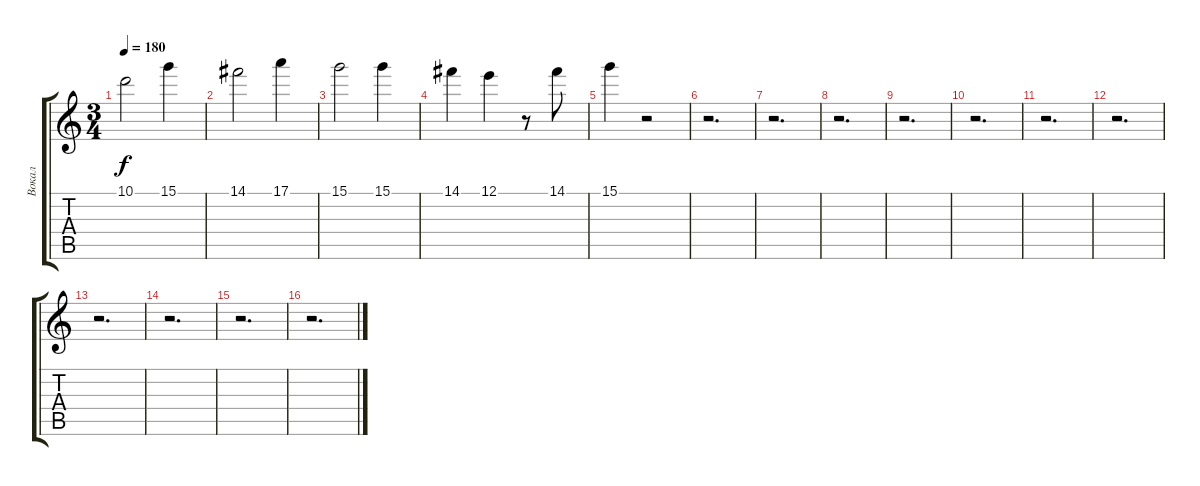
\track ("Вокал" "Вокал") {instrument distortionguitar}
\staff {score tabs}
\tuning (E4 B3 G3 D3 A2 E2) {hide}
\ts (3 4)
\tempo 180
\clef g2
\ks c
10.1.2{dy f} 15.1.4 |
14.1.2 17.1.4 |
15.1.2 15.1.4 |
14.1.4 12.1.4 r.8 14.1.8 |
15.1.4 r.2 |
r.2{d} |
r.2{d} |
r.2{d} |
r.2{d} |
r.2{d} |
r.2{d} |
r.2{d} |
r.2{d} |
r.2{d} |
r.2{d} |
r.2{d}
